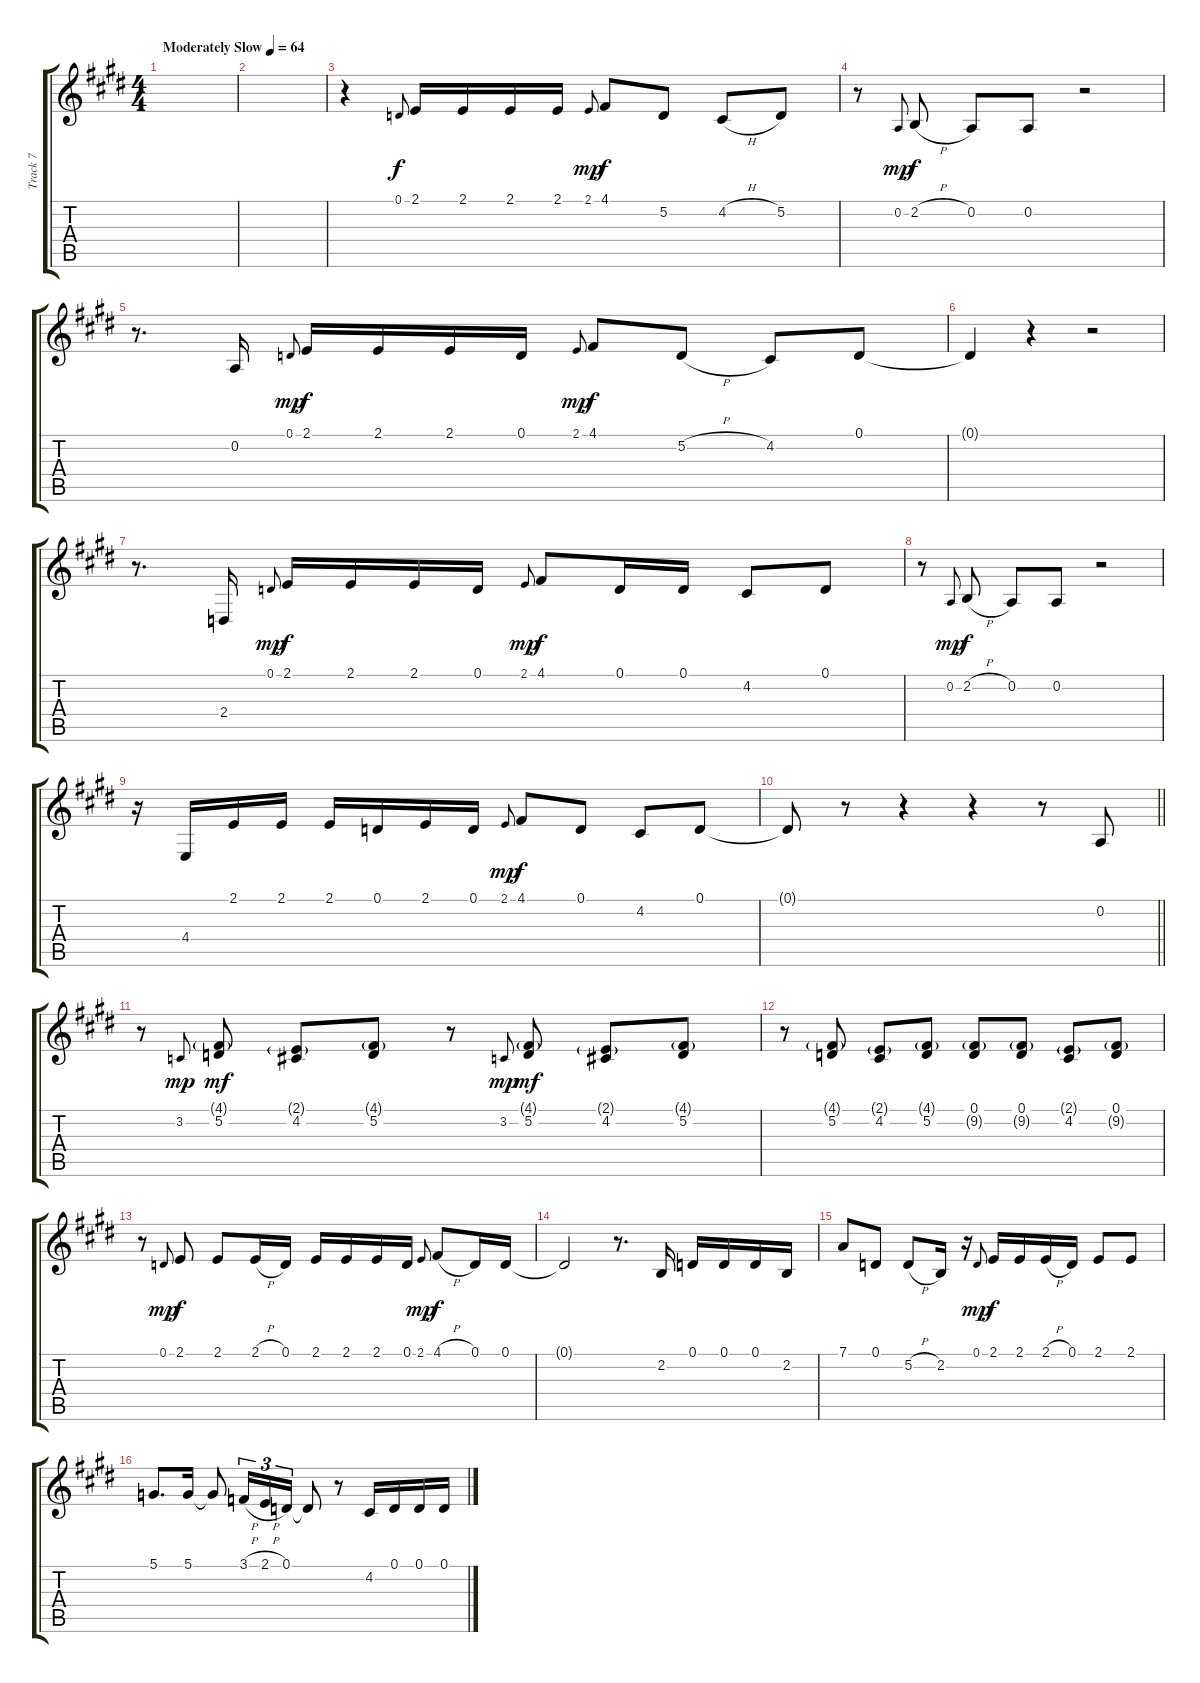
\track ("Track 7" "Track 7") {instrument clarinet}
\staff {score tabs}
\tuning (D4 A3 F3 C3 G2 D2) {hide}
\ts (4 4)
\tempo (64 "Moderately Slow")
\clef g2
\ks e
|
|
r.4 0.1.8{gr onbeat} 2.1.16{dy f} 2.1.16 2.1.16 2.1.16 2.1.8{gr onbeat dy mp} 4.1.8{dy f} 5.2.8 4.2{h}.8 5.2.8 |
r.8 0.2.8{gr onbeat dy mp} 2.2{h}.8{dy f} 0.2.8 0.2.8 r.2 |
r.8{d} 0.2.16 0.1.8{gr onbeat dy mp} 2.1.16{dy f} 2.1.16 2.1.16 0.1.16 2.1.8{gr onbeat dy mp} 4.1.8{dy f} 5.2{h}.8 4.2.8 0.1.8 |
0.1{t}.4 r.4 r.2 |
r.8{d} 2.4.16 0.1.8{gr onbeat dy mp} 2.1.16{dy f} 2.1.16 2.1.16 0.1.16 2.1.8{gr onbeat dy mp} 4.1.8{dy f} 0.1.16 0.1.16 4.2.8 0.1.8 |
r.8 0.2.8{gr onbeat dy mp} 2.2{h}.8{dy f} 0.2.8 0.2.8 r.2 |
r.16 4.4.16 2.1.16 2.1.16 2.1.16 0.1.16 2.1.16 0.1.16 2.1.8{gr onbeat dy mp} 4.1.8{dy f} 0.1.8 4.2.8 0.1.8 |
\barLineRight lightlight
0.1{t}.8 r.8 r.4 r.4 r.8 0.2.8 |
r.8 3.2.8{gr onbeat dy mp} (4.1{g} 5.2).8{dy mf} (2.1{g} 4.2).8 (4.1{g} 5.2).8 r.8 3.2.8{gr onbeat dy mp} (4.1{g} 5.2).8{dy mf} (2.1{g} 4.2).8 (4.1{g} 5.2).8 |
r.8 (4.1{g} 5.2).8 (2.1{g} 4.2).8 (4.1{g} 5.2).8 (0.1 9.2{g}).8 (0.1 9.2{g}).8 (2.1{g} 4.2).8 (0.1 9.2{g}).8 |
r.8 0.1.8{gr onbeat dy mp} 2.1.8{dy f} 2.1.8 2.1{h}.16 0.1.16 2.1.16 2.1.16 2.1.16 0.1.16 2.1.8{gr onbeat dy mp} 4.1{h}.8{dy f} 0.1.16 0.1.16 |
0.1{t}.2 r.8{d} 2.2.16 0.1.16 0.1.16 0.1.16 2.2.16 |
7.1.8 0.1.8 5.2{h}.8 2.2.16 r.16 0.1.8{gr onbeat dy mp} 2.1.16{dy f} 2.1.16 2.1{h}.16 0.1.16 2.1.8 2.1.8 |
5.1.8{d} 5.1.16 5.1{t}.8 3.1{h}.16{tu (3 2)} 2.1{h}.16{tu (3 2)} 0.1.16{tu (3 2)} 0.1{t}.8 r.8 4.2.16 0.1.16 0.1.16 0.1.16
